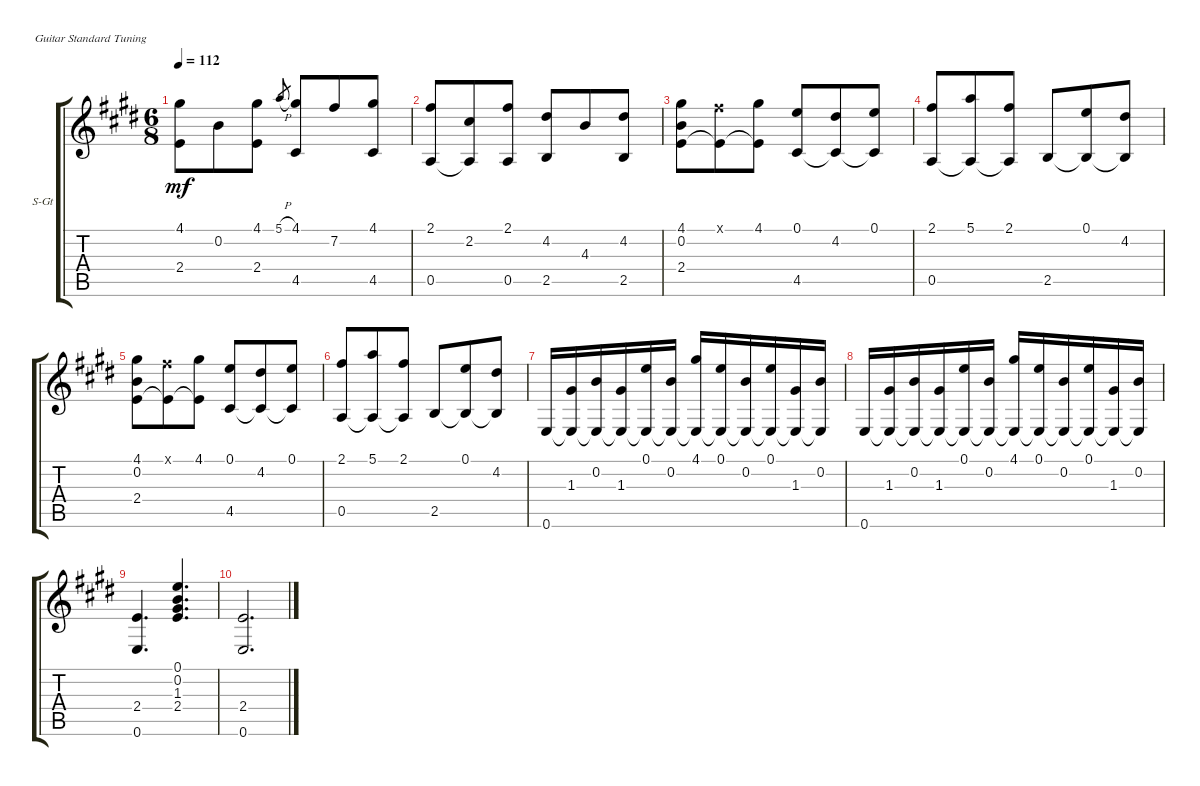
\defaultSystemsLayout 4
\bracketExtendMode groupsimilarinstruments
\firstSystemTrackNameOrientation horizontal
\otherSystemsTrackNameOrientation horizontal
\track ("Steel Guitar" "S-Gt") {instrument acousticguitarsteel}
\staff {score tabs}
\tuning (E4 B3 G3 D3 A2 E2)
\ts (6 8)
\tempo 112
\clef g2
\scale
1.23455
\ks e
(2.4 4.1).8{dy mf} 0.2.8 (4.1 2.4).8 5.1{h}.8{gr} (4.1 4.5).8 7.2.8 (4.1 4.5).8 |
\scale
0.921816 (2.1 0.5).8 (2.2 0.5{t}).8 (0.5 2.1).8 (4.2 2.5).8 4.3.8 (4.2 2.5).8 |
\scale
0.921816 (4.1 0.2 2.4).8 (2.1{x} 2.4{t}).8 (4.1 2.4{t}).8 (0.1 4.5).8 (4.2 4.5{t}).8 (0.1 4.5{t}).8 |
\scale
0.921816 (2.1 0.5).8 (5.1 0.5{t}).8 (2.1 0.5{t}).8 2.5.8 (0.1 2.5{t}).8 (4.2 2.5{t}).8 |
\scale
0.305045 (4.1 0.2 2.4).8 (2.1{x} 2.4{t}).8 (4.1 2.4{t}).8 (0.1 4.5).8 (4.2 4.5{t}).8 (0.1 4.5{t}).8 |
\scale
0.239167 (2.1 0.5).8 (5.1 0.5{t}).8 (2.1 0.5{t}).8 2.5.8 (0.1 2.5{t}).8 (4.2 2.5{t}).8 |
\scale
0.456763 0.6.16 (1.3 0.6{t}).16 (0.2 0.6{t}).16 (1.3 0.6{t}).16 (0.1 0.6{t}).16 (0.2 0.6{t}).16 (4.1 0.6{t}).16 (0.1 0.6{t}).16 (0.2 0.6{t}).16 (0.1 0.6{t}).16 (1.3 0.6{t}).16 (0.2 0.6{t}).16 |
\scale
0.524879 0.6.16 (1.3 0.6{t}).16 (0.2 0.6{t}).16 (1.3 0.6{t}).16 (0.1 0.6{t}).16 (0.2 0.6{t}).16 (4.1 0.6{t}).16 (0.1 0.6{t}).16 (0.2 0.6{t}).16 (0.1 0.6{t}).16 (1.3 0.6{t}).16 (0.2 0.6{t}).16 |
\scale
0.295916 (2.4 0.6).4{d} (2.4 1.3 0.2 0.1).4{d} |
\scale
0.179191 (0.6 2.4).2{d}
